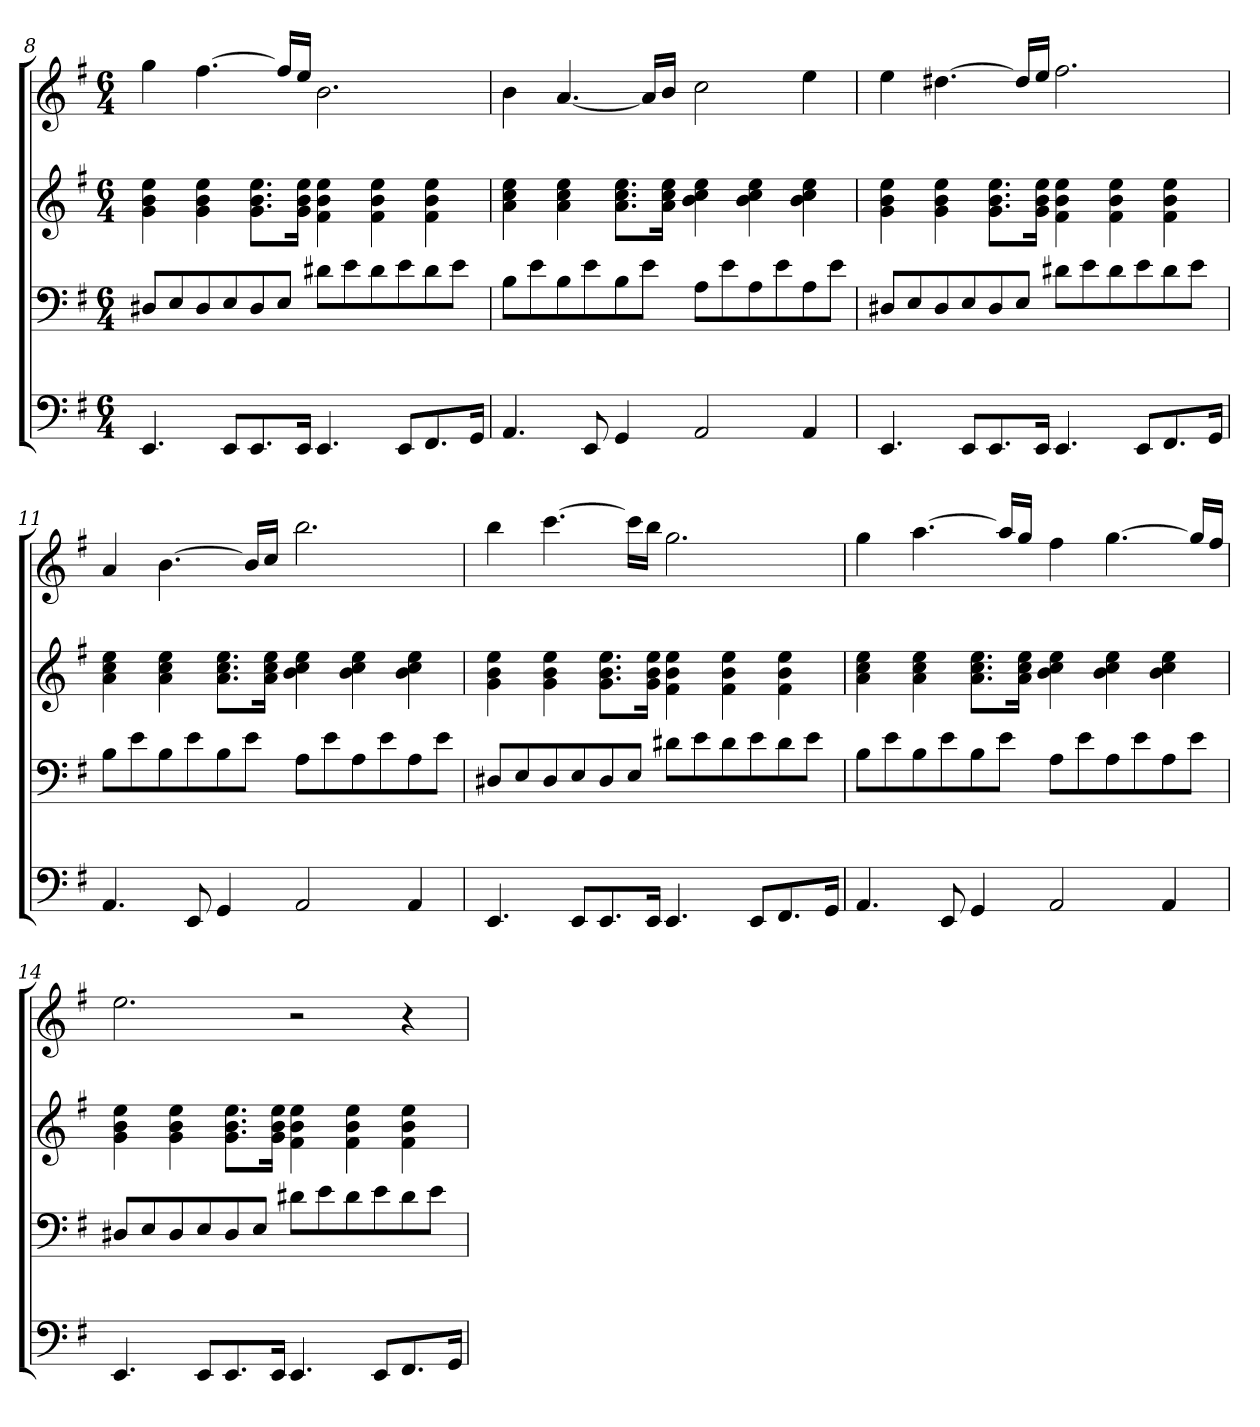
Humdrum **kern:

**kern	**kern	**kern	**kern
*part4	*part3	*part2	*part1
*staff4	*staff3	*staff2	*staff1
!!LO:PB:g=z
*clefF4	*clefF4	*clefG2	*clefG2
*k[f#]	*k[f#]	*k[f#]	*k[f#]
*G:	*G:	*G:	*G:
*M6/4	*M6/4	*M6/4	*M6/4
=8	=8	=8	=8
4.EE/	8D#X/L	4g\ 4b\ 4ee\	4gg\
.	8E/	.	.
.	8D#/	4g\ 4b\ 4ee\	[4.ff#\
8EE/L	8E/	.	.
8.EE/	8D#/	8.g\ 8.b\ 8.ee\L	.
.	8E/J	.	16ff#/LL]
16EE/Jk	.	16g\ 16b\ 16ee\Jk	16ee/JJ
4.EE/	8d#X\L	4f#\ 4b\ 4ee\	2.b\
.	8e\	.	.
.	8d#\	4f#\ 4b\ 4ee\	.
8EE/L	8e\	.	.
8.FF#/	8d#\	4f#\ 4b\ 4ee\	.
.	8e\J	.	.
16GG/Jk	.	.	.
=9	=9	=9	=9
4.AA/	8B\L	4a\ 4cc\ 4ee\	4b\
.	8e\	.	.
.	8B\	4a\ 4cc\ 4ee\	[4.a/
8EE/	8e\	.	.
4GG/	8B\	8.a\ 8.cc\ 8.ee\L	.
.	8e\J	.	16a/LL]
.	.	16a\ 16cc\ 16ee\Jk	16b/JJ
2AA/	8A\L	4b\ 4cc\ 4ee\	2cc\
.	8e\	.	.
.	8A\	4b\ 4cc\ 4ee\	.
.	8e\	.	.
4AA/	8A\	4b\ 4cc\ 4ee\	4ee\
.	8e\J	.	.
!!LO:LB:g=z
=10	=10	=10	=10
4.EE/	8D#X/L	4g\ 4b\ 4ee\	4ee\
.	8E/	.	.
.	8D#/	4g\ 4b\ 4ee\	[4.dd#X\
8EE/L	8E/	.	.
8.EE/	8D#/	8.g\ 8.b\ 8.ee\L	.
.	8E/J	.	16dd#/LL]
16EE/Jk	.	16g\ 16b\ 16ee\Jk	16ee/JJ
4.EE/	8d#X\L	4f#\ 4b\ 4ee\	2.ff#\
.	8e\	.	.
.	8d#\	4f#\ 4b\ 4ee\	.
8EE/L	8e\	.	.
8.FF#/	8d#\	4f#\ 4b\ 4ee\	.
.	8e\J	.	.
16GG/Jk	.	.	.
=11	=11	=11	=11
4.AA/	8B\L	4a\ 4cc\ 4ee\	4a/
.	8e\	.	.
.	8B\	4a\ 4cc\ 4ee\	[4.b\
8EE/	8e\	.	.
4GG/	8B\	8.a\ 8.cc\ 8.ee\L	.
.	8e\J	.	16b/LL]
.	.	16a\ 16cc\ 16ee\Jk	16cc/JJ
2AA/	8A\L	4b\ 4cc\ 4ee\	2.bb\
.	8e\	.	.
.	8A\	4b\ 4cc\ 4ee\	.
.	8e\	.	.
4AA/	8A\	4b\ 4cc\ 4ee\	.
.	8e\J	.	.
!!LO:LB:g=z
=12	=12	=12	=12
4.EE/	8D#X/L	4g\ 4b\ 4ee\	4bb\
.	8E/	.	.
.	8D#/	4g\ 4b\ 4ee\	[4.ccc\
8EE/L	8E/	.	.
8.EE/	8D#/	8.g\ 8.b\ 8.ee\L	.
.	8E/J	.	16ccc\LL]
16EE/Jk	.	16g\ 16b\ 16ee\Jk	16bb\JJ
4.EE/	8d#X\L	4f#\ 4b\ 4ee\	2.gg\
.	8e\	.	.
.	8d#\	4f#\ 4b\ 4ee\	.
8EE/L	8e\	.	.
8.FF#/	8d#\	4f#\ 4b\ 4ee\	.
.	8e\J	.	.
16GG/Jk	.	.	.
=13	=13	=13	=13
4.AA/	8B\L	4a\ 4cc\ 4ee\	4gg\
.	8e\	.	.
.	8B\	4a\ 4cc\ 4ee\	[4.aa\
8EE/	8e\	.	.
4GG/	8B\	8.a\ 8.cc\ 8.ee\L	.
.	8e\J	.	16aa/LL]
.	.	16a\ 16cc\ 16ee\Jk	16gg/JJ
2AA/	8A\L	4b\ 4cc\ 4ee\	4ff#\
.	8e\	.	.
.	8A\	4b\ 4cc\ 4ee\	[4.gg\
.	8e\	.	.
4AA/	8A\	4b\ 4cc\ 4ee\	.
.	8e\J	.	16gg/LL]
.	.	.	16ff#/JJ
!!LO:PB:g=z
=14	=14	=14	=14
4.EE/	8D#X/L	4g\ 4b\ 4ee\	2.ee\
.	8E/	.	.
.	8D#/	4g\ 4b\ 4ee\	.
8EE/L	8E/	.	.
8.EE/	8D#/	8.g\ 8.b\ 8.ee\L	.
.	8E/J	.	.
16EE/Jk	.	16g\ 16b\ 16ee\Jk	.
4.EE/	8d#X\L	4f#\ 4b\ 4ee\	2r
.	8e\	.	.
.	8d#\	4f#\ 4b\ 4ee\	.
8EE/L	8e\	.	.
8.FF#/	8d#\	4f#\ 4b\ 4ee\	4r
.	8e\J	.	.
16GG/Jk	.	.	.
=	=	=	=
*-	*-	*-	*-
